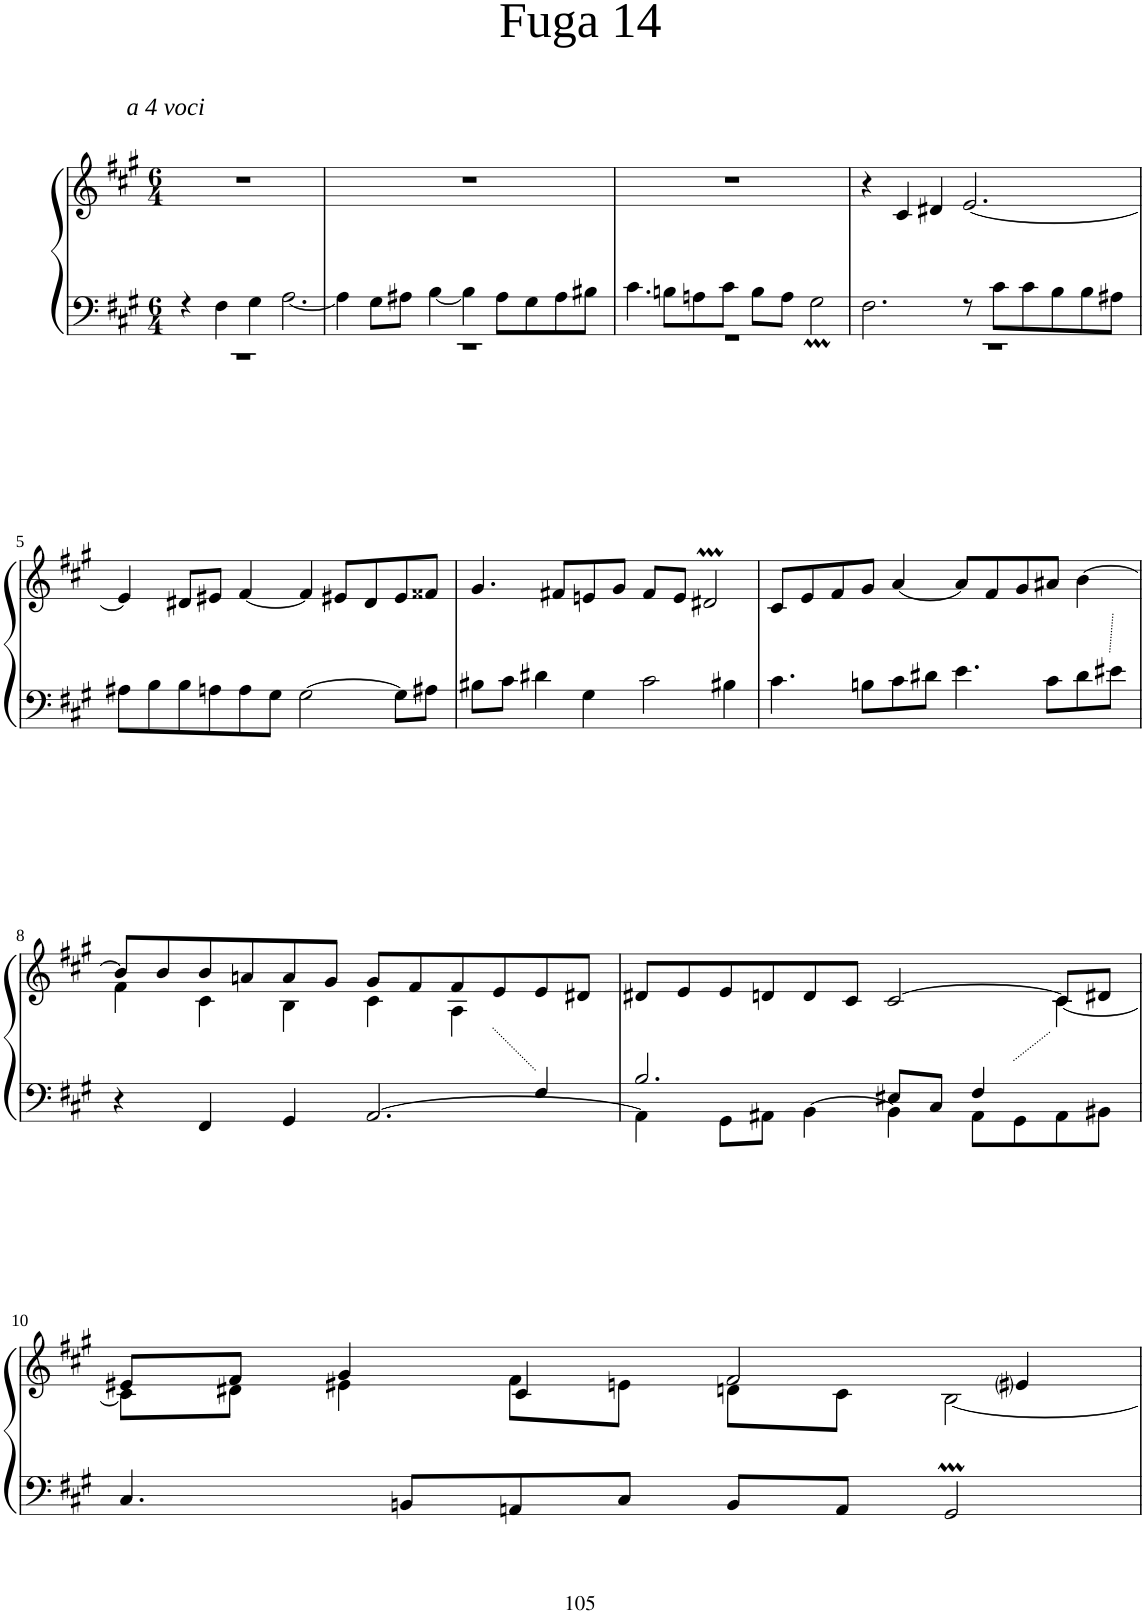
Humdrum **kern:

**kern	**kern
*part1	*part1
*staff2	*staff1
*I"Piano	*
*I'Pno	*
!!LO:PB:g=z
*clefF4	*clefG2
*k[f#c#g#]	*k[f#c#g#]
*M6/4	*M6/4
=1	=1
*^	*
!	!	!LO:TX:a:i:t=a 4 voci
4r	1.r	1.r
4F#\	.	.
4G#\	.	.
[2.A\	.	.
=2	=2	=2
4A\]	1.r	1.r
8G#\L	.	.
8A#X\J	.	.
[4B\	.	.
4B\]	.	.
8A#\L	.	.
8G#\	.	.
8A#\	.	.
8B#X\J	.	.
=3	=3	=3
4.c#\	1.r	1.r
8Bn\L	.	.
8An\	.	.
8c#\J	.	.
8B\L	.	.
8A\J	.	.
2G#m\	.	.
=4	=4	=4
2.F#\	1.r	4r
.	.	4c#/
.	.	4d#X/
8r	.	[2.e/
8c#\L	.	.
8c#\	.	.
8B\	.	.
8B\	.	.
8A#X\J	.	.
*v	*v	*
!!LO:LB:g=z
=5	=5
8A#X\L	4e/]
8B\	.
8B\	8d#X/L
8An\	8e#X/J
8A\	[4f#/
8G#\J	.
[2G#\	4f#/]
.	8e#X/L
.	8d#/
8G#\L]	8e#/
8A#X\J	8f##X/J
=6	=6
8B#X\L	4.g#/
8c#\J	.
4d#X\	.
.	8f#X/L
4G#\	8en/
.	8g#/J
2c#\	8f#/L
.	8e/J
.	2d#Xm/
4B#X\	.
=7	=7
4.c#\	8c#/L
.	8e/
.	8f#/
8Bn\L	8g#/J
8c#\	[4a/
8d#X\J	.
4.e\	8a/L]
.	8f#/
.	8g#/
8c#\L	8a#X/J
8d#\	[4b\
8e#X\J	.
!!LO:LB:g=z
=8	=8
*^	*^
4ryy	4r	8b/L]	4f#\
.	.	8b/	.
.	4FF#/	8b/	4c#\
.	.	8an/	.
.	4GG#/	8a/	4B\
.	.	8g#/J	.
.	[2.AA/	8g#/L	4c#\
.	.	8f#/	.
.	.	8f#/	4A\
.	.	8e/	.
4F#/	.	8e/	4ryy
.	.	8d#X/J	.
=9	=9	=9	=9
2.B/	4AA\]	8d#X/L	4ryy
.	.	8e/	.
*	*	*v	*v
.	8GG#\L	8e/
.	8AA#X\J	8dn/
.	[4BB\	8d/
.	.	8c#/J
8E#X/L	4BB\]	[2c#/
8C#/J	.	.
4F#/	8AA#\L	.
.	8GG#\	.
*	*	*^
4ryy	8AA#\	8c#/L]	[4c#\
.	8BB#X\J	8d#X/J	.
*v	*v	*	*
!!LO:LB:g=z	!!
=10	=10	=10
4.C#/	8e#X/L	8c#\L]
.	8f#/J	8d#X\J
.	4g#/	4e#X\
8BBn/L	.	.
8AAn/	4c#/	8f#\L
8C#/J	.	8en\J
8BB/L	2f#/	8dn\L
8AA/J	.	8c#\J
2GG#m/	.	[2B\
.	4e#i/	.
*	*v	*v
=	=
*-	*-
